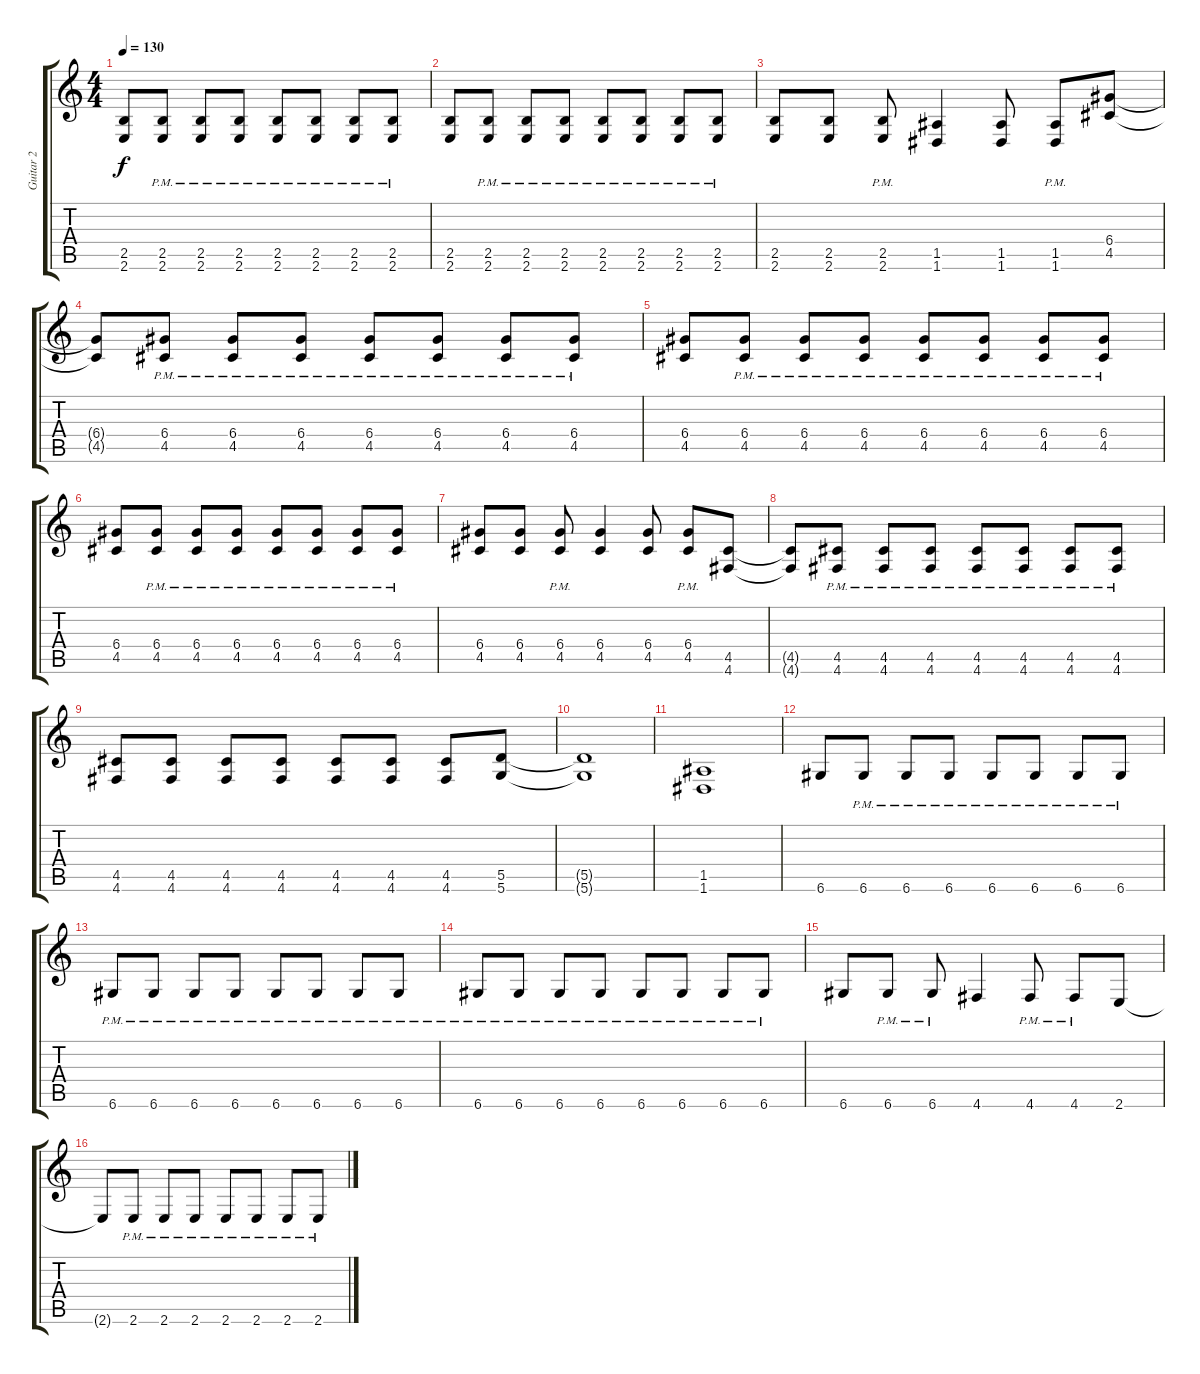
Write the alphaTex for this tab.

\track ("Guitar 2" "Guitar 2") {instrument distortionguitar}
\staff {score tabs}
\tuning (E4 B3 G3 D3 A2 D2) {hide}
\ts (4 4)
\tempo 130
\clef g2
\ks c
(2.5 2.6).8{dy f} (2.5{pm} 2.6{pm}).8 (2.5{pm} 2.6{pm}).8 (2.5{pm} 2.6{pm}).8 (2.5{pm} 2.6{pm}).8 (2.5{pm} 2.6{pm}).8 (2.5{pm} 2.6{pm}).8 (2.5{pm} 2.6{pm}).8 |
(2.5 2.6).8 (2.5{pm} 2.6{pm}).8 (2.5{pm} 2.6{pm}).8 (2.5{pm} 2.6{pm}).8 (2.5{pm} 2.6{pm}).8 (2.5{pm} 2.6{pm}).8 (2.5{pm} 2.6{pm}).8 (2.5{pm} 2.6{pm}).8 |
(2.5 2.6).8 (2.5 2.6).8 (2.5{pm} 2.6{pm}).8 (1.5 1.6).4 (1.5 1.6).8 (1.5{pm} 1.6{pm}).8 (6.4 4.5).8 |
(6.4{t} 4.5{t}).8 (6.4{pm} 4.5{pm}).8 (6.4{pm} 4.5{pm}).8 (6.4{pm} 4.5{pm}).8 (6.4{pm} 4.5{pm}).8 (6.4{pm} 4.5{pm}).8 (6.4{pm} 4.5{pm}).8 (6.4{pm} 4.5{pm}).8 |
(6.4 4.5).8 (6.4{pm} 4.5{pm}).8 (6.4{pm} 4.5{pm}).8 (6.4{pm} 4.5{pm}).8 (6.4{pm} 4.5{pm}).8 (6.4{pm} 4.5{pm}).8 (6.4{pm} 4.5{pm}).8 (6.4{pm} 4.5{pm}).8 |
(6.4 4.5).8 (6.4{pm} 4.5{pm}).8 (6.4{pm} 4.5{pm}).8 (6.4{pm} 4.5{pm}).8 (6.4{pm} 4.5{pm}).8 (6.4{pm} 4.5{pm}).8 (6.4{pm} 4.5{pm}).8 (6.4{pm} 4.5{pm}).8 |
(6.4 4.5).8 (6.4 4.5).8 (6.4{pm} 4.5{pm}).8 (6.4 4.5).4 (6.4 4.5).8 (6.4{pm} 4.5{pm}).8 (4.5 4.6).8 |
(4.5{t} 4.6{t}).8 (4.5{pm} 4.6{pm}).8 (4.5{pm} 4.6{pm}).8 (4.5{pm} 4.6{pm}).8 (4.5{pm} 4.6{pm}).8 (4.5{pm} 4.6{pm}).8 (4.5{pm} 4.6{pm}).8 (4.5{pm} 4.6{pm}).8 |
(4.5 4.6).8 (4.5 4.6).8 (4.5 4.6).8 (4.5 4.6).8 (4.5 4.6).8 (4.5 4.6).8 (4.5 4.6).8 (5.5 5.6).8 |
(5.5{t} 5.6{t}).1 |
(1.5 1.6).1 |
6.6.8{volume 12 balance 16} 6.6{pm}.8 6.6{pm}.8 6.6{pm}.8 6.6{pm}.8 6.6{pm}.8 6.6{pm}.8 6.6{pm}.8 |
6.6{pm}.8 6.6{pm}.8 6.6{pm}.8 6.6{pm}.8 6.6{pm}.8 6.6{pm}.8 6.6{pm}.8 6.6{pm}.8 |
6.6{pm}.8 6.6{pm}.8 6.6{pm}.8 6.6{pm}.8 6.6{pm}.8 6.6{pm}.8 6.6{pm}.8 6.6{pm}.8 |
6.6.8 6.6{pm}.8 6.6{pm}.8 4.6.4 4.6{pm}.8 4.6{pm}.8 2.6.8 |
2.6{t}.8 2.6{pm}.8 2.6{pm}.8 2.6{pm}.8 2.6{pm}.8 2.6{pm}.8 2.6{pm}.8 2.6{pm}.8
